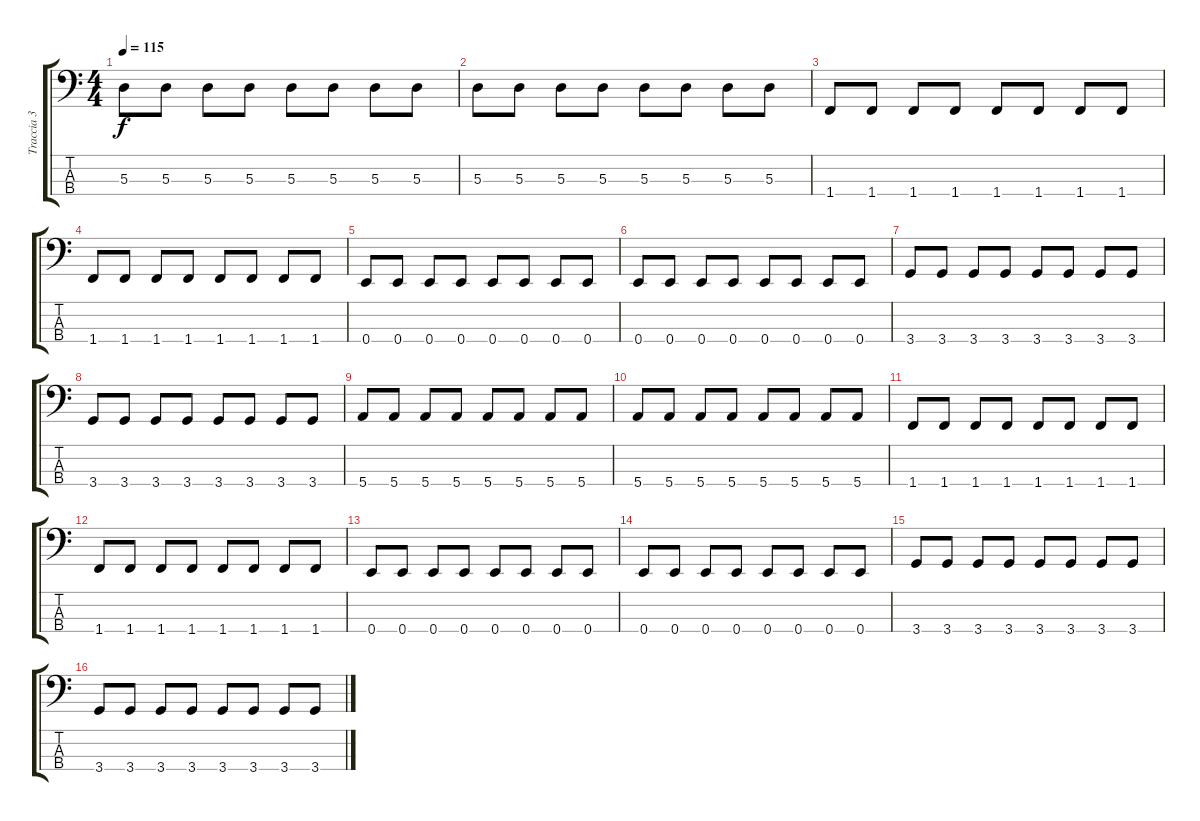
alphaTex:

\track ("Traccia 3" "Traccia 3") {instrument electricbassfinger}
\staff {score tabs}
\tuning (G2 D2 A1 E1) {hide}
\ts (4 4)
\tempo 115
\clef f4
\ks c
5.3.8{dy f} 5.3.8 5.3.8 5.3.8 5.3.8 5.3.8 5.3.8 5.3.8 |
5.3.8 5.3.8 5.3.8 5.3.8 5.3.8 5.3.8 5.3.8 5.3.8 |
1.4.8 1.4.8 1.4.8 1.4.8 1.4.8 1.4.8 1.4.8 1.4.8 |
1.4.8 1.4.8 1.4.8 1.4.8 1.4.8 1.4.8 1.4.8 1.4.8 |
0.4.8 0.4.8 0.4.8 0.4.8 0.4.8 0.4.8 0.4.8 0.4.8 |
0.4.8 0.4.8 0.4.8 0.4.8 0.4.8 0.4.8 0.4.8 0.4.8 |
3.4.8 3.4.8 3.4.8 3.4.8 3.4.8 3.4.8 3.4.8 3.4.8 |
3.4.8 3.4.8 3.4.8 3.4.8 3.4.8 3.4.8 3.4.8 3.4.8 |
5.4.8 5.4.8 5.4.8 5.4.8 5.4.8 5.4.8 5.4.8 5.4.8 |
5.4.8 5.4.8 5.4.8 5.4.8 5.4.8 5.4.8 5.4.8 5.4.8 |
1.4.8 1.4.8 1.4.8 1.4.8 1.4.8 1.4.8 1.4.8 1.4.8 |
1.4.8 1.4.8 1.4.8 1.4.8 1.4.8 1.4.8 1.4.8 1.4.8 |
0.4.8 0.4.8 0.4.8 0.4.8 0.4.8 0.4.8 0.4.8 0.4.8 |
0.4.8 0.4.8 0.4.8 0.4.8 0.4.8 0.4.8 0.4.8 0.4.8 |
3.4.8 3.4.8 3.4.8 3.4.8 3.4.8 3.4.8 3.4.8 3.4.8 |
3.4.8 3.4.8 3.4.8 3.4.8 3.4.8 3.4.8 3.4.8 3.4.8
